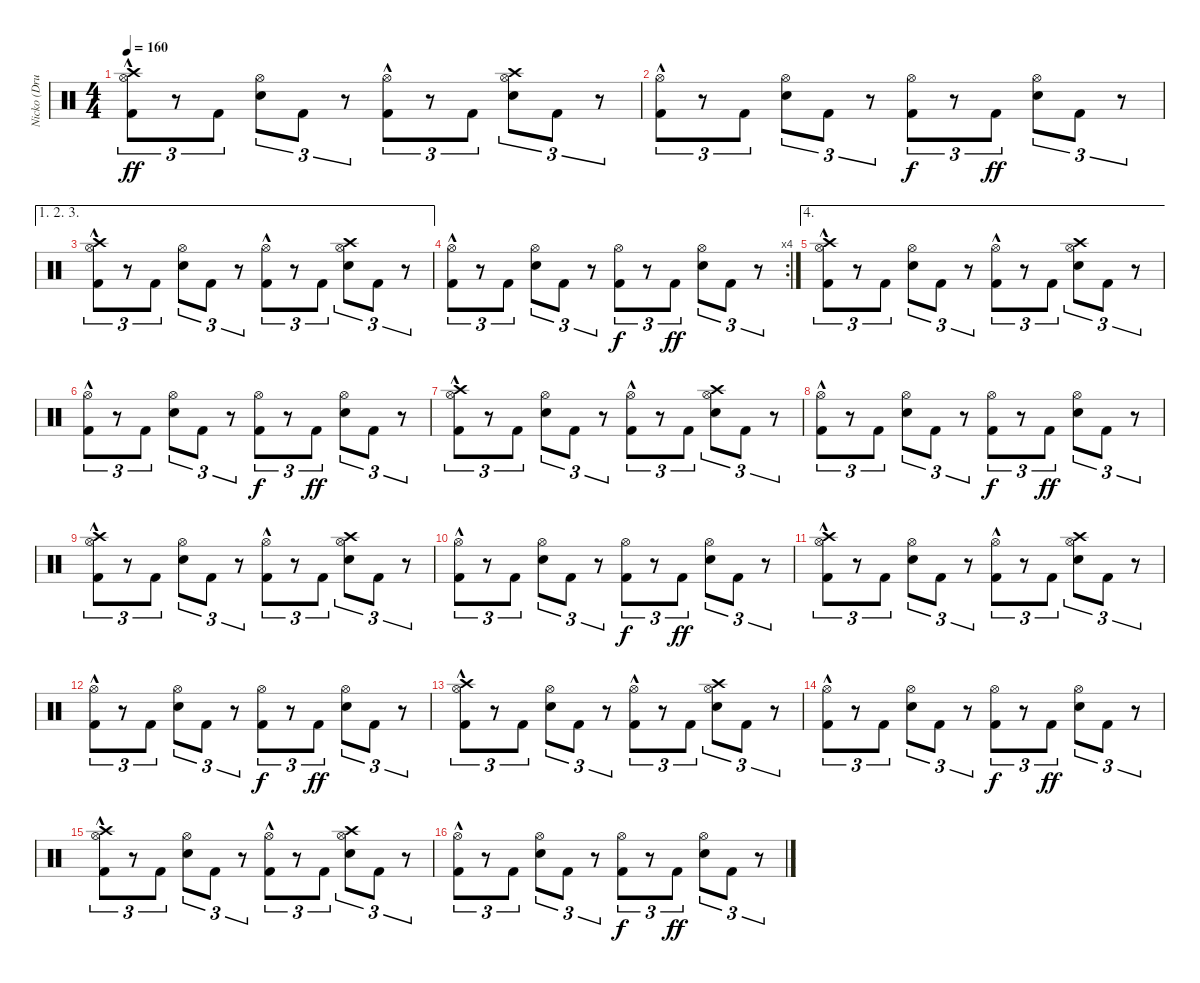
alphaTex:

\track ("Nicko (Drums)" "Nicko (Dru") {instrument percussion}
\staff {score}
\articulation defaults
\ts (4 4)
\tempo 160
\clef neutral
\ks c
("Kick (hit) 2"{hac} "Hi-Hat (open)" "Crash high (hit)").8{tu (3 2) dy ff} r.8{tu (3 2)} "Kick (hit) 2".8{tu (3 2)} ("Snare (hit) 2" "Hi-Hat (open)").8{tu (3 2)} "Kick (hit) 2".8{tu (3 2)} r.8{tu (3 2)} ("Kick (hit) 2"{hac} "Hi-Hat (open)").8{tu (3 2)} r.8{tu (3 2)} "Kick (hit) 2".8{tu (3 2)} ("Snare (hit) 2" "Hi-Hat (open)" "Crash high (hit)").8{tu (3 2)} "Kick (hit) 2".8{tu (3 2)} r.8{tu (3 2)} |
("Kick (hit) 2"{hac} "Hi-Hat (open)").8{tu (3 2)} r.8{tu (3 2)} "Kick (hit) 2".8{tu (3 2)} ("Snare (hit) 2" "Hi-Hat (open)").8{tu (3 2)} "Kick (hit) 2".8{tu (3 2)} r.8{tu (3 2)} ("Kick (hit) 2" "Hi-Hat (open)").8{tu (3 2) dy f} r.8{tu (3 2)} "Kick (hit) 2".8{tu (3 2) dy ff} ("Snare (hit) 2" "Hi-Hat (open)").8{tu (3 2)} "Kick (hit) 2".8{tu (3 2)} r.8{tu (3 2)} |
\ae (1 2 3)
("Kick (hit) 2"{hac} "Hi-Hat (open)" "Crash high (hit)").8{tu (3 2)} r.8{tu (3 2)} "Kick (hit) 2".8{tu (3 2)} ("Snare (hit) 2" "Hi-Hat (open)").8{tu (3 2)} "Kick (hit) 2".8{tu (3 2)} r.8{tu (3 2)} ("Kick (hit) 2"{hac} "Hi-Hat (open)").8{tu (3 2)} r.8{tu (3 2)} "Kick (hit) 2".8{tu (3 2)} ("Snare (hit) 2" "Hi-Hat (open)" "Crash high (hit)").8{tu (3 2)} "Kick (hit) 2".8{tu (3 2)} r.8{tu (3 2)} |
\rc 4
("Kick (hit) 2"{hac} "Hi-Hat (open)").8{tu (3 2)} r.8{tu (3 2)} "Kick (hit) 2".8{tu (3 2)} ("Snare (hit) 2" "Hi-Hat (open)").8{tu (3 2)} "Kick (hit) 2".8{tu (3 2)} r.8{tu (3 2)} ("Kick (hit) 2" "Hi-Hat (open)").8{tu (3 2) dy f} r.8{tu (3 2)} "Kick (hit) 2".8{tu (3 2) dy ff} ("Snare (hit) 2" "Hi-Hat (open)").8{tu (3 2)} "Kick (hit) 2".8{tu (3 2)} r.8{tu (3 2)} |
\ae 4
("Kick (hit) 2"{hac} "Hi-Hat (open)" "Crash high (hit)").8{tu (3 2)} r.8{tu (3 2)} "Kick (hit) 2".8{tu (3 2)} ("Snare (hit) 2" "Hi-Hat (open)").8{tu (3 2)} "Kick (hit) 2".8{tu (3 2)} r.8{tu (3 2)} ("Kick (hit) 2"{hac} "Hi-Hat (open)").8{tu (3 2)} r.8{tu (3 2)} "Kick (hit) 2".8{tu (3 2)} ("Snare (hit) 2" "Hi-Hat (open)" "Crash high (hit)").8{tu (3 2)} "Kick (hit) 2".8{tu (3 2)} r.8{tu (3 2)} |
("Kick (hit) 2"{hac} "Hi-Hat (open)").8{tu (3 2)} r.8{tu (3 2)} "Kick (hit) 2".8{tu (3 2)} ("Snare (hit) 2" "Hi-Hat (open)").8{tu (3 2)} "Kick (hit) 2".8{tu (3 2)} r.8{tu (3 2)} ("Kick (hit) 2" "Hi-Hat (open)").8{tu (3 2) dy f} r.8{tu (3 2)} "Kick (hit) 2".8{tu (3 2) dy ff} ("Snare (hit) 2" "Hi-Hat (open)").8{tu (3 2)} "Kick (hit) 2".8{tu (3 2)} r.8{tu (3 2)} |
("Kick (hit) 2"{hac} "Hi-Hat (open)" "Crash high (hit)").8{tu (3 2)} r.8{tu (3 2)} "Kick (hit) 2".8{tu (3 2)} ("Snare (hit) 2" "Hi-Hat (open)").8{tu (3 2)} "Kick (hit) 2".8{tu (3 2)} r.8{tu (3 2)} ("Kick (hit) 2"{hac} "Hi-Hat (open)").8{tu (3 2)} r.8{tu (3 2)} "Kick (hit) 2".8{tu (3 2)} ("Snare (hit) 2" "Hi-Hat (open)" "Crash high (hit)").8{tu (3 2)} "Kick (hit) 2".8{tu (3 2)} r.8{tu (3 2)} |
("Kick (hit) 2"{hac} "Hi-Hat (open)").8{tu (3 2)} r.8{tu (3 2)} "Kick (hit) 2".8{tu (3 2)} ("Snare (hit) 2" "Hi-Hat (open)").8{tu (3 2)} "Kick (hit) 2".8{tu (3 2)} r.8{tu (3 2)} ("Kick (hit) 2" "Hi-Hat (open)").8{tu (3 2) dy f} r.8{tu (3 2)} "Kick (hit) 2".8{tu (3 2) dy ff} ("Snare (hit) 2" "Hi-Hat (open)").8{tu (3 2)} "Kick (hit) 2".8{tu (3 2)} r.8{tu (3 2)} |
("Kick (hit) 2"{hac} "Hi-Hat (open)" "Crash high (hit)").8{tu (3 2)} r.8{tu (3 2)} "Kick (hit) 2".8{tu (3 2)} ("Snare (hit) 2" "Hi-Hat (open)").8{tu (3 2)} "Kick (hit) 2".8{tu (3 2)} r.8{tu (3 2)} ("Kick (hit) 2"{hac} "Hi-Hat (open)").8{tu (3 2)} r.8{tu (3 2)} "Kick (hit) 2".8{tu (3 2)} ("Snare (hit) 2" "Hi-Hat (open)" "Crash high (hit)").8{tu (3 2)} "Kick (hit) 2".8{tu (3 2)} r.8{tu (3 2)} |
("Kick (hit) 2"{hac} "Hi-Hat (open)").8{tu (3 2)} r.8{tu (3 2)} "Kick (hit) 2".8{tu (3 2)} ("Snare (hit) 2" "Hi-Hat (open)").8{tu (3 2)} "Kick (hit) 2".8{tu (3 2)} r.8{tu (3 2)} ("Kick (hit) 2" "Hi-Hat (open)").8{tu (3 2) dy f} r.8{tu (3 2)} "Kick (hit) 2".8{tu (3 2) dy ff} ("Snare (hit) 2" "Hi-Hat (open)").8{tu (3 2)} "Kick (hit) 2".8{tu (3 2)} r.8{tu (3 2)} |
("Kick (hit) 2"{hac} "Hi-Hat (open)" "Crash high (hit)").8{tu (3 2)} r.8{tu (3 2)} "Kick (hit) 2".8{tu (3 2)} ("Snare (hit) 2" "Hi-Hat (open)").8{tu (3 2)} "Kick (hit) 2".8{tu (3 2)} r.8{tu (3 2)} ("Kick (hit) 2"{hac} "Hi-Hat (open)").8{tu (3 2)} r.8{tu (3 2)} "Kick (hit) 2".8{tu (3 2)} ("Snare (hit) 2" "Hi-Hat (open)" "Crash high (hit)").8{tu (3 2)} "Kick (hit) 2".8{tu (3 2)} r.8{tu (3 2)} |
("Kick (hit) 2"{hac} "Hi-Hat (open)").8{tu (3 2)} r.8{tu (3 2)} "Kick (hit) 2".8{tu (3 2)} ("Snare (hit) 2" "Hi-Hat (open)").8{tu (3 2)} "Kick (hit) 2".8{tu (3 2)} r.8{tu (3 2)} ("Kick (hit) 2" "Hi-Hat (open)").8{tu (3 2) dy f} r.8{tu (3 2)} "Kick (hit) 2".8{tu (3 2) dy ff} ("Snare (hit) 2" "Hi-Hat (open)").8{tu (3 2)} "Kick (hit) 2".8{tu (3 2)} r.8{tu (3 2)} |
("Kick (hit) 2"{hac} "Hi-Hat (open)" "Crash high (hit)").8{tu (3 2)} r.8{tu (3 2)} "Kick (hit) 2".8{tu (3 2)} ("Snare (hit) 2" "Hi-Hat (open)").8{tu (3 2)} "Kick (hit) 2".8{tu (3 2)} r.8{tu (3 2)} ("Kick (hit) 2"{hac} "Hi-Hat (open)").8{tu (3 2)} r.8{tu (3 2)} "Kick (hit) 2".8{tu (3 2)} ("Snare (hit) 2" "Hi-Hat (open)" "Crash high (hit)").8{tu (3 2)} "Kick (hit) 2".8{tu (3 2)} r.8{tu (3 2)} |
("Kick (hit) 2"{hac} "Hi-Hat (open)").8{tu (3 2)} r.8{tu (3 2)} "Kick (hit) 2".8{tu (3 2)} ("Snare (hit) 2" "Hi-Hat (open)").8{tu (3 2)} "Kick (hit) 2".8{tu (3 2)} r.8{tu (3 2)} ("Kick (hit) 2" "Hi-Hat (open)").8{tu (3 2) dy f} r.8{tu (3 2)} "Kick (hit) 2".8{tu (3 2) dy ff} ("Snare (hit) 2" "Hi-Hat (open)").8{tu (3 2)} "Kick (hit) 2".8{tu (3 2)} r.8{tu (3 2)} |
("Kick (hit) 2"{hac} "Hi-Hat (open)" "Crash high (hit)").8{tu (3 2)} r.8{tu (3 2)} "Kick (hit) 2".8{tu (3 2)} ("Snare (hit) 2" "Hi-Hat (open)").8{tu (3 2)} "Kick (hit) 2".8{tu (3 2)} r.8{tu (3 2)} ("Kick (hit) 2"{hac} "Hi-Hat (open)").8{tu (3 2)} r.8{tu (3 2)} "Kick (hit) 2".8{tu (3 2)} ("Snare (hit) 2" "Hi-Hat (open)" "Crash high (hit)").8{tu (3 2)} "Kick (hit) 2".8{tu (3 2)} r.8{tu (3 2)} |
("Kick (hit) 2"{hac} "Hi-Hat (open)").8{tu (3 2)} r.8{tu (3 2)} "Kick (hit) 2".8{tu (3 2)} ("Snare (hit) 2" "Hi-Hat (open)").8{tu (3 2)} "Kick (hit) 2".8{tu (3 2)} r.8{tu (3 2)} ("Kick (hit) 2" "Hi-Hat (open)").8{tu (3 2) dy f} r.8{tu (3 2)} "Kick (hit) 2".8{tu (3 2) dy ff} ("Snare (hit) 2" "Hi-Hat (open)").8{tu (3 2)} "Kick (hit) 2".8{tu (3 2)} r.8{tu (3 2)}
